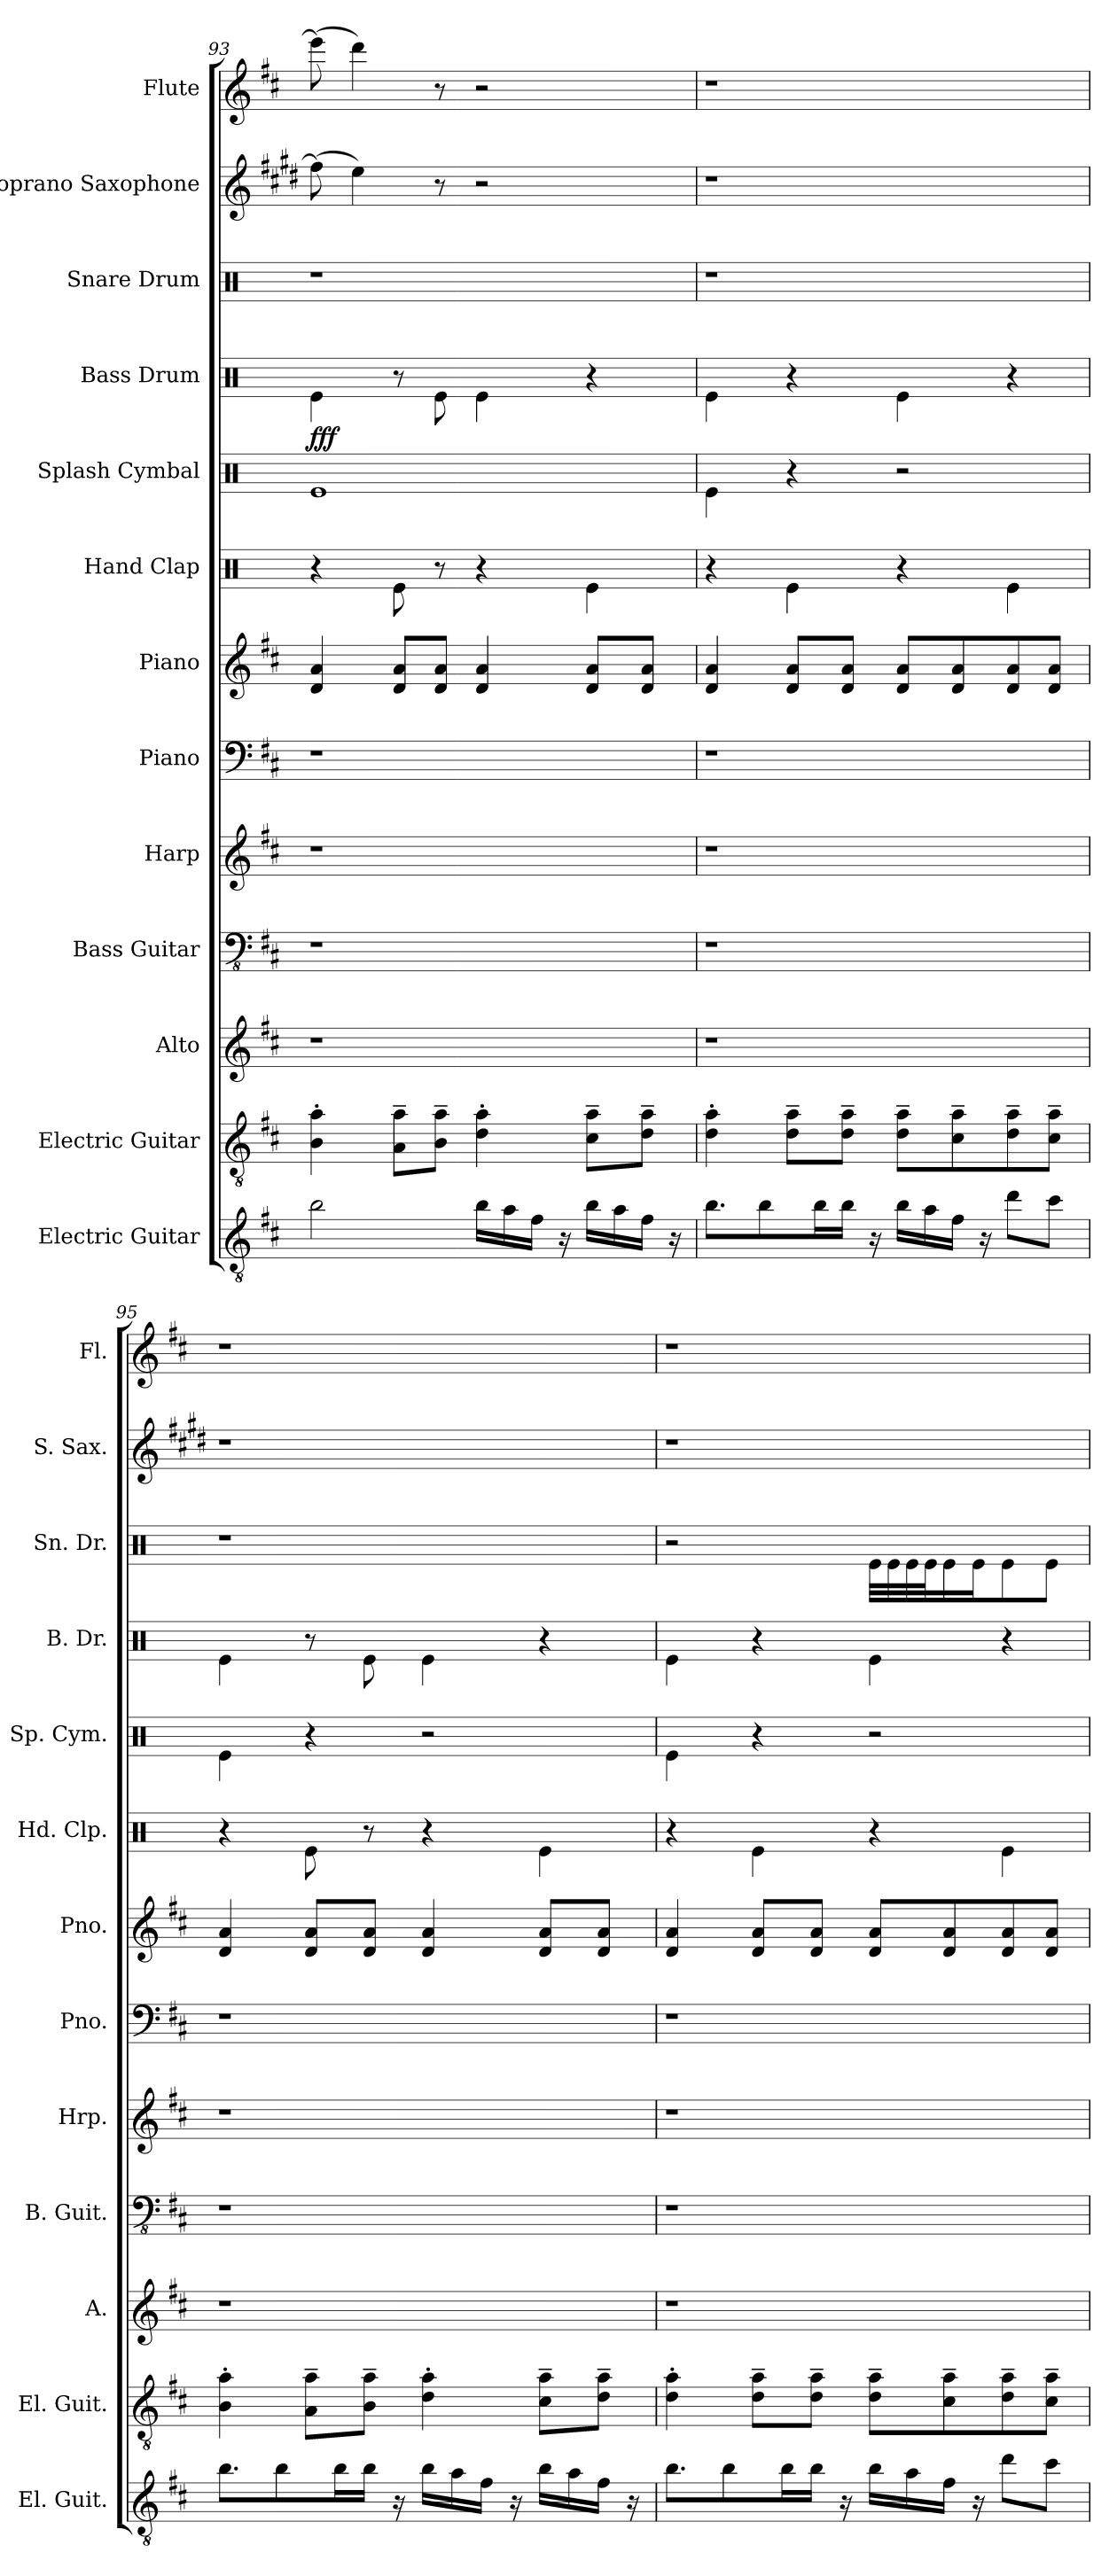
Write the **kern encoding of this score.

**kern	**kern	**kern	**kern	**kern	**kern	**kern	**kern	**kern	**dynam	**kern	**kern	**kern	**kern
*part13	*part12	*part11	*part10	*part9	*part8	*part7	*part6	*part5	*part5	*part4	*part3	*part2	*part1
*staff13	*staff12	*staff11	*staff10	*staff9	*staff8	*staff7	*staff6	*staff5	*staff5	*staff4	*staff3	*staff2	*staff1
*I"Electric Guitar	*I"Electric Guitar	*I"Alto	*I"Bass Guitar	*I"Harp	*I"Piano	*I"Piano	*I"Hand Clap	*I"Splash Cymbal	*	*I"Bass Drum	*I"Snare Drum	*I"Soprano Saxophone	*I"Flute
*I'El. Guit.	*I'El. Guit.	*I'A.	*I'B. Guit.	*I'Hrp.	*I'Pno.	*I'Pno.	*I'Hd. Clp.	*I'Sp. Cym.	*	*I'B. Dr.	*I'Sn. Dr.	*I'S. Sax.	*I'Fl.
*clefGv2	*clefGv2	*clefG2	*clefFv4	*clefG2	*clefF4	*clefG2	*clefX	*clefX	*	*clefX	*clefX	*clefG2	*clefG2
*	*	*	*	*	*	*	*	*	*	*	*	*ITrd1c2	*
*k[f#c#]	*k[f#c#]	*k[f#c#]	*k[f#c#]	*k[f#c#]	*k[f#c#]	*k[f#c#]	*k[]	*k[]	*	*k[]	*k[]	*k[f#c#]	*k[f#c#]
=93	=93	=93	=93	=93	=93	=93	=93	=93	=93	=93	=93	=93	=93
!	!	!	!	!	!	!	!	!	!LO:DY:a	!	!	!	!
2b\	4B\' 4a\'	1r	1r	1r	1r	4d/ 4a/	4r	1Re	fff	4Re\	1r	(8ee\]	(8eee\]
.	.	.	.	.	.	.	.	.	.	.	.	4dd\)	4ddd\)
.	8A\~ 8a\~L	.	.	.	.	8d/ 8a/L	8Re\	.	.	8r	.	.	.
.	8B\~ 8a\~J	.	.	.	.	8d/ 8a/J	8r	.	.	8Re\	.	8r	8r
16b\LL	4d\' 4a\'	.	.	.	.	4d/ 4a/	4r	.	.	4Re\	.	2r	2r
16a\	.	.	.	.	.	.	.	.	.	.	.	.	.
16f#\JJ	.	.	.	.	.	.	.	.	.	.	.	.	.
16r	.	.	.	.	.	.	.	.	.	.	.	.	.
16b\LL	8c#\~ 8a\~L	.	.	.	.	8d/ 8a/L	4Re\	.	.	4r	.	.	.
16a\	.	.	.	.	.	.	.	.	.	.	.	.	.
16f#\JJ	8d\~ 8a\~J	.	.	.	.	8d/ 8a/J	.	.	.	.	.	.	.
16r	.	.	.	.	.	.	.	.	.	.	.	.	.
!!LO:PB:g=z
=94	=94	=94	=94	=94	=94	=94	=94	=94	=94	=94	=94	=94	=94
8.b\L	4d\' 4a\'	1r	1r	1r	1r	4d/ 4a/	4r	4Re\	.	4Re\	1r	1r	1r
8b\	.	.	.	.	.	.	.	.	.	.	.	.	.
.	8d\~ 8a\~L	.	.	.	.	8d/ 8a/L	4Re\	4r	.	4r	.	.	.
16b\L	.	.	.	.	.	.	.	.	.	.	.	.	.
16b\JJ	8d\~ 8a\~J	.	.	.	.	8d/ 8a/J	.	.	.	.	.	.	.
16r	.	.	.	.	.	.	.	.	.	.	.	.	.
16b\LL	8d\~ 8a\~L	.	.	.	.	8d/ 8a/L	4r	2r	.	4Re\	.	.	.
16a\	.	.	.	.	.	.	.	.	.	.	.	.	.
16f#\JJ	8c#\~ 8a\~	.	.	.	.	8d/ 8a/	.	.	.	.	.	.	.
16r	.	.	.	.	.	.	.	.	.	.	.	.	.
8dd\L	8d\~ 8a\~	.	.	.	.	8d/ 8a/	4Re\	.	.	4r	.	.	.
8cc#\J	8c#\~ 8a\~J	.	.	.	.	8d/ 8a/J	.	.	.	.	.	.	.
=95	=95	=95	=95	=95	=95	=95	=95	=95	=95	=95	=95	=95	=95
8.b\L	4B\' 4a\'	1r	1r	1r	1r	4d/ 4a/	4r	4Re\	.	4Re\	1r	1r	1r
8b\	.	.	.	.	.	.	.	.	.	.	.	.	.
.	8A\~ 8a\~L	.	.	.	.	8d/ 8a/L	8Re\	4r	.	8r	.	.	.
16b\L	.	.	.	.	.	.	.	.	.	.	.	.	.
16b\JJ	8B\~ 8a\~J	.	.	.	.	8d/ 8a/J	8r	.	.	8Re\	.	.	.
16r	.	.	.	.	.	.	.	.	.	.	.	.	.
16b\LL	4d\' 4a\'	.	.	.	.	4d/ 4a/	4r	2r	.	4Re\	.	.	.
16a\	.	.	.	.	.	.	.	.	.	.	.	.	.
16f#\JJ	.	.	.	.	.	.	.	.	.	.	.	.	.
16r	.	.	.	.	.	.	.	.	.	.	.	.	.
16b\LL	8c#\~ 8a\~L	.	.	.	.	8d/ 8a/L	4Re\	.	.	4r	.	.	.
16a\	.	.	.	.	.	.	.	.	.	.	.	.	.
16f#\JJ	8d\~ 8a\~J	.	.	.	.	8d/ 8a/J	.	.	.	.	.	.	.
16r	.	.	.	.	.	.	.	.	.	.	.	.	.
=96	=96	=96	=96	=96	=96	=96	=96	=96	=96	=96	=96	=96	=96
8.b\L	4d\' 4a\'	1r	1r	1r	1r	4d/ 4a/	4r	4Re\	.	4Re\	2r	1r	1r
8b\	.	.	.	.	.	.	.	.	.	.	.	.	.
.	8d\~ 8a\~L	.	.	.	.	8d/ 8a/L	4Re\	4r	.	4r	.	.	.
16b\L	.	.	.	.	.	.	.	.	.	.	.	.	.
16b\JJ	8d\~ 8a\~J	.	.	.	.	8d/ 8a/J	.	.	.	.	.	.	.
16r	.	.	.	.	.	.	.	.	.	.	.	.	.
16b\LL	8d\~ 8a\~L	.	.	.	.	8d/ 8a/L	4r	2r	.	4Re\	32Re\LLL	.	.
.	.	.	.	.	.	.	.	.	.	.	32Re\	.	.
16a\	.	.	.	.	.	.	.	.	.	.	32Re\	.	.
.	.	.	.	.	.	.	.	.	.	.	32Re\J	.	.
16f#\JJ	8c#\~ 8a\~	.	.	.	.	8d/ 8a/	.	.	.	.	16Re\	.	.
16r	.	.	.	.	.	.	.	.	.	.	16Re\J	.	.
8dd\L	8d\~ 8a\~	.	.	.	.	8d/ 8a/	4Re\	.	.	4r	8Re\	.	.
8cc#\J	8c#\~ 8a\~J	.	.	.	.	8d/ 8a/J	.	.	.	.	8Re\J	.	.
=	=	=	=	=	=	=	=	=	=	=	=	=	=
*-	*-	*-	*-	*-	*-	*-	*-	*-	*-	*-	*-	*-	*-
